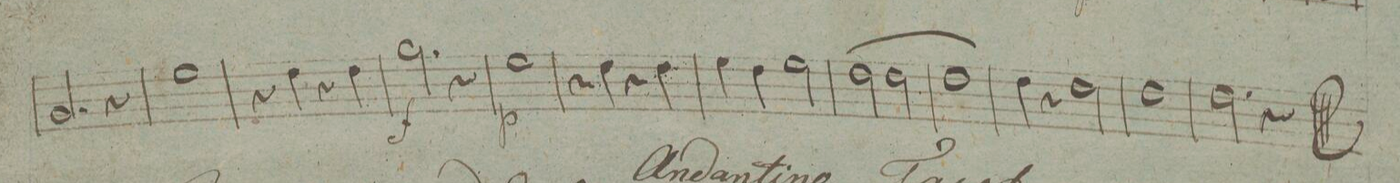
**kern	**dynam
*I"Corno 1mo	*
*clefG2	*
*k[b-]	*
*met(c|)	*
*M2/2	*
2.c/	.
4r	.
=82	=82
1a	.
=83	=83
4r	.
4g\	.
4r	.
4g\	.
=84	=84
2.cc\	f
4r	.
=85	=85
1a	p
=86	=86
4r	.
4g\	.
4r	.
4g\	.
=87	=87
4a\	.
4g\	.
2a\	.
=88	=88
(2g\	.
2g\	.
=89	=89
1g)	.
=90	=90
4g\	.
4r	.
2g\	.
=91	=91
1g	.
=92	=92
2.g\	.
4r	.
==	==
*-	*-
